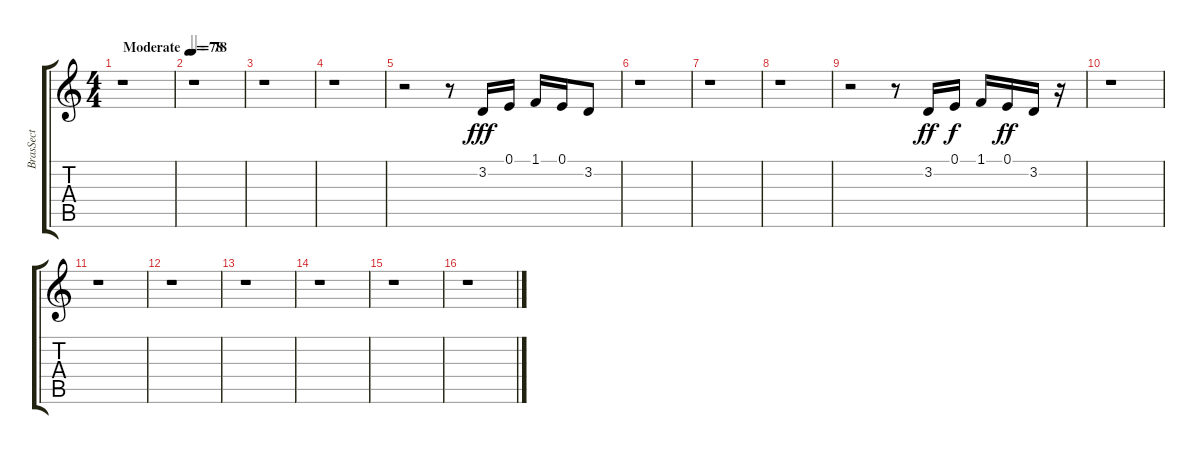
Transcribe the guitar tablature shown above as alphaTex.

\track ("BrasSect" "BrasSect") {instrument brasssection}
\staff {score tabs}
\tuning (E4 B3 G3 D3 A2 E2) {hide}
\ts (4 4)
\tempo (78 "Moderate")
\clef g2
\ks c
r.1{dy fff instrument brasssection} |
\tempo 78
r.1 |
r.1 |
r.1 |
r.2 r.8 3.2.16 0.1.16 1.1.16 0.1.16 3.2.8 |
r.1 |
r.1 |
r.1 |
r.2 r.8 3.2.16{dy ff} 0.1.16{dy f} 1.1.16 0.1.16{dy ff} 3.2.16 r.16 |
r.1 |
r.1 |
r.1 |
r.1 |
r.1 |
r.1 |
r.1
